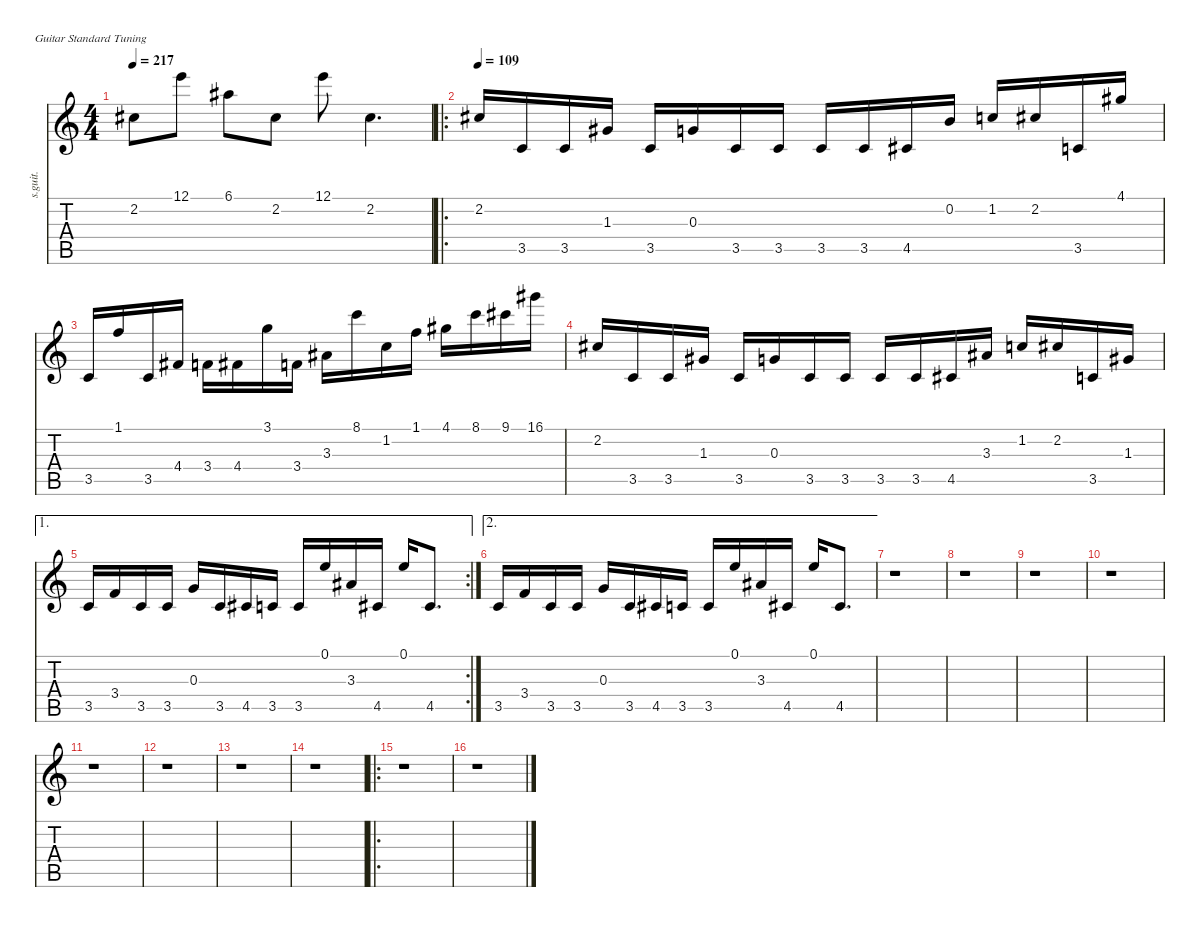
\defaultSystemsLayout 4
\hideDynamics
\bracketExtendMode nobrackets
\track ("Synthesizer (Right Hand)" "s.guit.") {instrument lead2sawtooth}
\staff {score tabs}
\tuning (E4 B3 G3 D3 A2 E2)
\displaytranspose 12
\ts (4 4)
\tempo 217
\clef g2
\ks c
2.2{acc #}.8{lyrics (0 "") lyrics (1 "") lyrics (2 "") lyrics (3 "") lyrics (4 "") dy f} 12.1.8{lyrics (0 "") lyrics (1 "") lyrics (2 "") lyrics (3 "") lyrics (4 "")} 6.1{acc #}.8{lyrics (0 "") lyrics (1 "") lyrics (2 "") lyrics (3 "") lyrics (4 "")} 2.2{acc #}.8{lyrics (0 "") lyrics (1 "") lyrics (2 "") lyrics (3 "") lyrics (4 "")} 12.1.8{lyrics (0 "") lyrics (1 "") lyrics (2 "") lyrics (3 "") lyrics (4 "")} 2.2{acc #}.4{d lyrics (0 "") lyrics (1 "") lyrics (2 "") lyrics (3 "") lyrics (4 "")} |
\ro
\tempo 109
2.2{acc #}.16{lyrics (0 "") lyrics (1 "") lyrics (2 "") lyrics (3 "") lyrics (4 "")} 3.5.16{lyrics (0 "") lyrics (1 "") lyrics (2 "") lyrics (3 "") lyrics (4 "")} 3.5.16{lyrics (0 "") lyrics (1 "") lyrics (2 "") lyrics (3 "") lyrics (4 "")} 1.3{acc #}.16{lyrics (0 "") lyrics (1 "") lyrics (2 "") lyrics (3 "") lyrics (4 "")} 3.5.16{lyrics (0 "") lyrics (1 "") lyrics (2 "") lyrics (3 "") lyrics (4 "")} 0.3.16{lyrics (0 "") lyrics (1 "") lyrics (2 "") lyrics (3 "") lyrics (4 "")} 3.5.16{lyrics (0 "") lyrics (1 "") lyrics (2 "") lyrics (3 "") lyrics (4 "")} 3.5.16{lyrics (0 "") lyrics (1 "") lyrics (2 "") lyrics (3 "") lyrics (4 "")} 3.5.16{lyrics (0 "") lyrics (1 "") lyrics (2 "") lyrics (3 "") lyrics (4 "")} 3.5.16{lyrics (0 "") lyrics (1 "") lyrics (2 "") lyrics (3 "") lyrics (4 "")} 4.5{acc #}.16{lyrics (0 "") lyrics (1 "") lyrics (2 "") lyrics (3 "") lyrics (4 "")} 0.2.16{lyrics (0 "") lyrics (1 "") lyrics (2 "") lyrics (3 "") lyrics (4 "")} 1.2.16{lyrics (0 "") lyrics (1 "") lyrics (2 "") lyrics (3 "") lyrics (4 "")} 2.2{acc #}.16{lyrics (0 "") lyrics (1 "") lyrics (2 "") lyrics (3 "") lyrics (4 "")} 3.5.16{lyrics (0 "") lyrics (1 "") lyrics (2 "") lyrics (3 "") lyrics (4 "")} 4.1{acc #}.16{lyrics (0 "") lyrics (1 "") lyrics (2 "") lyrics (3 "") lyrics (4 "")} |
3.5.16{lyrics (0 "") lyrics (1 "") lyrics (2 "") lyrics (3 "") lyrics (4 "")} 1.1.16{lyrics (0 "") lyrics (1 "") lyrics (2 "") lyrics (3 "") lyrics (4 "")} 3.5.16{lyrics (0 "") lyrics (1 "") lyrics (2 "") lyrics (3 "") lyrics (4 "")} 4.4{acc #}.16{lyrics (0 "") lyrics (1 "") lyrics (2 "") lyrics (3 "") lyrics (4 "")} 3.4.16{lyrics (0 "") lyrics (1 "") lyrics (2 "") lyrics (3 "") lyrics (4 "")} 4.4{acc #}.16{lyrics (0 "") lyrics (1 "") lyrics (2 "") lyrics (3 "") lyrics (4 "")} 3.1.16{lyrics (0 "") lyrics (1 "") lyrics (2 "") lyrics (3 "") lyrics (4 "")} 3.4.16{lyrics (0 "") lyrics (1 "") lyrics (2 "") lyrics (3 "") lyrics (4 "")} 3.3{acc #}.16{lyrics (0 "") lyrics (1 "") lyrics (2 "") lyrics (3 "") lyrics (4 "")} 8.1.16{lyrics (0 "") lyrics (1 "") lyrics (2 "") lyrics (3 "") lyrics (4 "")} 1.2.16{lyrics (0 "") lyrics (1 "") lyrics (2 "") lyrics (3 "") lyrics (4 "")} 1.1.16{lyrics (0 "") lyrics (1 "") lyrics (2 "") lyrics (3 "") lyrics (4 "")} 4.1{acc #}.16{lyrics (0 "") lyrics (1 "") lyrics (2 "") lyrics (3 "") lyrics (4 "")} 8.1.16{lyrics (0 "") lyrics (1 "") lyrics (2 "") lyrics (3 "") lyrics (4 "")} 9.1{acc #}.16{lyrics (0 "") lyrics (1 "") lyrics (2 "") lyrics (3 "") lyrics (4 "")} 16.1{acc #}.16{lyrics (0 "") lyrics (1 "") lyrics (2 "") lyrics (3 "") lyrics (4 "")} |
2.2{acc #}.16{lyrics (0 "") lyrics (1 "") lyrics (2 "") lyrics (3 "") lyrics (4 "")} 3.5.16{lyrics (0 "") lyrics (1 "") lyrics (2 "") lyrics (3 "") lyrics (4 "")} 3.5.16{lyrics (0 "") lyrics (1 "") lyrics (2 "") lyrics (3 "") lyrics (4 "")} 1.3{acc #}.16{lyrics (0 "") lyrics (1 "") lyrics (2 "") lyrics (3 "") lyrics (4 "")} 3.5.16{lyrics (0 "") lyrics (1 "") lyrics (2 "") lyrics (3 "") lyrics (4 "")} 0.3.16{lyrics (0 "") lyrics (1 "") lyrics (2 "") lyrics (3 "") lyrics (4 "")} 3.5.16{lyrics (0 "") lyrics (1 "") lyrics (2 "") lyrics (3 "") lyrics (4 "")} 3.5.16{lyrics (0 "") lyrics (1 "") lyrics (2 "") lyrics (3 "") lyrics (4 "")} 3.5.16{lyrics (0 "") lyrics (1 "") lyrics (2 "") lyrics (3 "") lyrics (4 "")} 3.5.16{lyrics (0 "") lyrics (1 "") lyrics (2 "") lyrics (3 "") lyrics (4 "")} 4.5{acc #}.16{lyrics (0 "") lyrics (1 "") lyrics (2 "") lyrics (3 "") lyrics (4 "")} 3.3{acc #}.16{lyrics (0 "") lyrics (1 "") lyrics (2 "") lyrics (3 "") lyrics (4 "")} 1.2.16{lyrics (0 "") lyrics (1 "") lyrics (2 "") lyrics (3 "") lyrics (4 "")} 2.2{acc #}.16{lyrics (0 "") lyrics (1 "") lyrics (2 "") lyrics (3 "") lyrics (4 "")} 3.5.16{lyrics (0 "") lyrics (1 "") lyrics (2 "") lyrics (3 "") lyrics (4 "")} 1.3{acc #}.16{lyrics (0 "") lyrics (1 "") lyrics (2 "") lyrics (3 "") lyrics (4 "")} |
\ae 1
\rc 2
3.5.16{lyrics (0 "") lyrics (1 "") lyrics (2 "") lyrics (3 "") lyrics (4 "")} 3.4.16{lyrics (0 "") lyrics (1 "") lyrics (2 "") lyrics (3 "") lyrics (4 "")} 3.5.16{lyrics (0 "") lyrics (1 "") lyrics (2 "") lyrics (3 "") lyrics (4 "")} 3.5.16{lyrics (0 "") lyrics (1 "") lyrics (2 "") lyrics (3 "") lyrics (4 "")} 0.3.16{lyrics (0 "") lyrics (1 "") lyrics (2 "") lyrics (3 "") lyrics (4 "")} 3.5.16{lyrics (0 "") lyrics (1 "") lyrics (2 "") lyrics (3 "") lyrics (4 "")} 4.5{acc #}.16{lyrics (0 "") lyrics (1 "") lyrics (2 "") lyrics (3 "") lyrics (4 "")} 3.5.16{lyrics (0 "") lyrics (1 "") lyrics (2 "") lyrics (3 "") lyrics (4 "")} 3.5.16{lyrics (0 "") lyrics (1 "") lyrics (2 "") lyrics (3 "") lyrics (4 "")} 0.1.16{lyrics (0 "") lyrics (1 "") lyrics (2 "") lyrics (3 "") lyrics (4 "")} 3.3{acc #}.16{lyrics (0 "") lyrics (1 "") lyrics (2 "") lyrics (3 "") lyrics (4 "")} 4.5{acc #}.16{lyrics (0 "") lyrics (1 "") lyrics (2 "") lyrics (3 "") lyrics (4 "")} 0.1.16{lyrics (0 "") lyrics (1 "") lyrics (2 "") lyrics (3 "") lyrics (4 "")} 4.5{acc #}.8{d lyrics (0 "") lyrics (1 "") lyrics (2 "") lyrics (3 "") lyrics (4 "")} |
\ae 2
3.5.16{lyrics (0 "") lyrics (1 "") lyrics (2 "") lyrics (3 "") lyrics (4 "")} 3.4.16{lyrics (0 "") lyrics (1 "") lyrics (2 "") lyrics (3 "") lyrics (4 "")} 3.5.16{lyrics (0 "") lyrics (1 "") lyrics (2 "") lyrics (3 "") lyrics (4 "")} 3.5.16{lyrics (0 "") lyrics (1 "") lyrics (2 "") lyrics (3 "") lyrics (4 "")} 0.3.16{lyrics (0 "") lyrics (1 "") lyrics (2 "") lyrics (3 "") lyrics (4 "")} 3.5.16{lyrics (0 "") lyrics (1 "") lyrics (2 "") lyrics (3 "") lyrics (4 "")} 4.5{acc #}.16{lyrics (0 "") lyrics (1 "") lyrics (2 "") lyrics (3 "") lyrics (4 "")} 3.5.16{lyrics (0 "") lyrics (1 "") lyrics (2 "") lyrics (3 "") lyrics (4 "")} 3.5.16{lyrics (0 "") lyrics (1 "") lyrics (2 "") lyrics (3 "") lyrics (4 "")} 0.1.16{lyrics (0 "") lyrics (1 "") lyrics (2 "") lyrics (3 "") lyrics (4 "")} 3.3{acc #}.16{lyrics (0 "") lyrics (1 "") lyrics (2 "") lyrics (3 "") lyrics (4 "")} 4.5{acc #}.16{lyrics (0 "") lyrics (1 "") lyrics (2 "") lyrics (3 "") lyrics (4 "")} 0.1.16{lyrics (0 "") lyrics (1 "") lyrics (2 "") lyrics (3 "") lyrics (4 "")} 4.5{acc #}.8{d lyrics (0 "") lyrics (1 "") lyrics (2 "") lyrics (3 "") lyrics (4 "")} |
r.1 |
r.1 |
r.1 |
r.1 |
r.1 |
r.1 |
r.1 |
r.1 |
\ro
r.1 |
r.1
